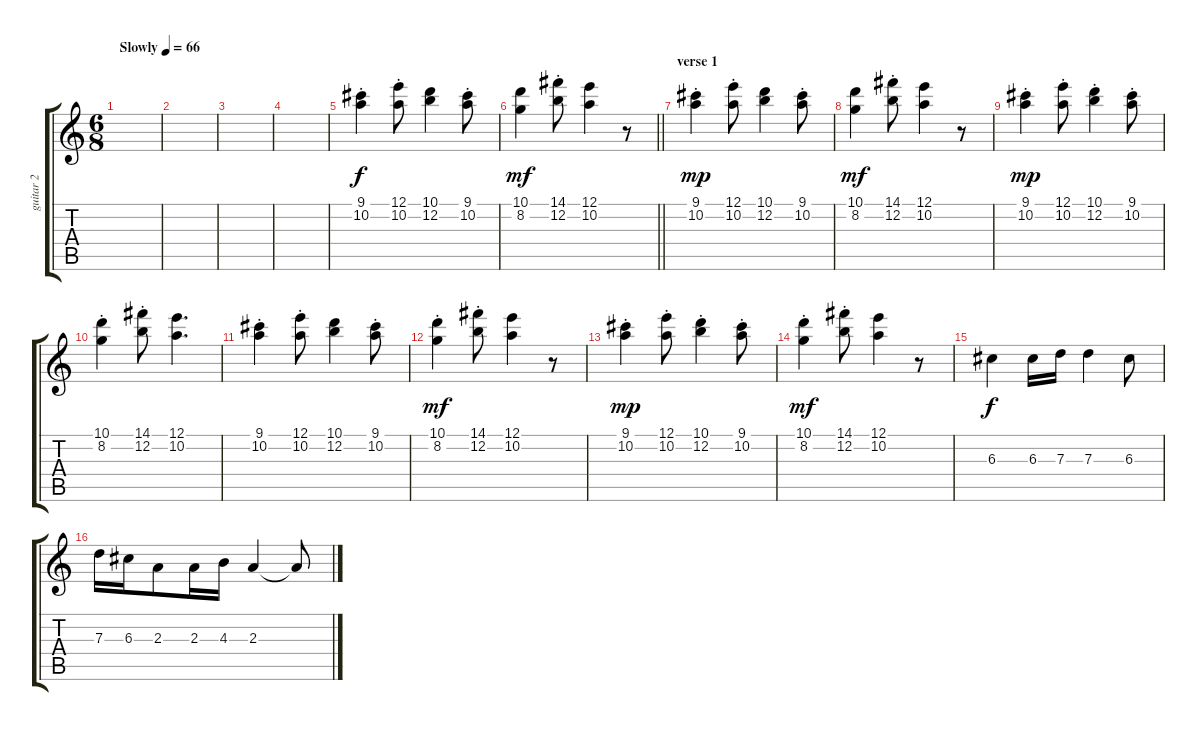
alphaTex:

\track ("guitar 2" "guitar 2") {instrument electricguitarjazz}
\staff {score tabs}
\tuning (E4 B3 G3 D3 A2 D2) {hide}
\ts (6 8)
\tempo (66 "Slowly")
\clef g2
\ks c
|
|
|
|
(9.1{st} 10.2{st}).4 (12.1{st} 10.2{st}).8 (10.1 12.2).4 (9.1{st} 10.2{st}).8 |
\barLineRight lightlight
(10.1 8.2).4{dy mf} (14.1{st} 12.2{st}).8 (12.1 10.2).4 r.8 |
\section ("" "verse 1")
(9.1{st} 10.2{st}).4{dy mp} (12.1{st} 10.2{st}).8 (10.1 12.2).4 (9.1{st} 10.2{st}).8 |
(10.1 8.2).4{dy mf} (14.1{st} 12.2{st}).8 (12.1 10.2).4 r.8 |
(9.1{st} 10.2{st}).4{dy mp} (12.1{st} 10.2{st}).8 (10.1{st} 12.2{st}).4 (9.1{st} 10.2{st}).8 |
(10.1{st} 8.2{st}).4 (14.1{st} 12.2{st}).8 (12.1 10.2).4{d} |
(9.1{st} 10.2{st}).4 (12.1{st} 10.2{st}).8 (10.1 12.2).4 (9.1{st} 10.2{st}).8 |
(10.1 8.2{st}).4{dy mf} (14.1{st} 12.2{st}).8 (12.1 10.2).4 r.8 |
(9.1{st} 10.2{st}).4{dy mp} (12.1{st} 10.2{st}).8 (10.1{st} 12.2{st}).4 (9.1{st} 10.2{st}).8 |
(10.1 8.2{st}).4{dy mf} (14.1{st} 12.2{st}).8 (12.1 10.2).4 r.8 |
6.3.4{dy f} 6.3.16 7.3.16 7.3.4 6.3.8 |
7.3.16 6.3.16 2.3.8 2.3.16 4.3.16 2.3.4 2.3{ss t}.8
